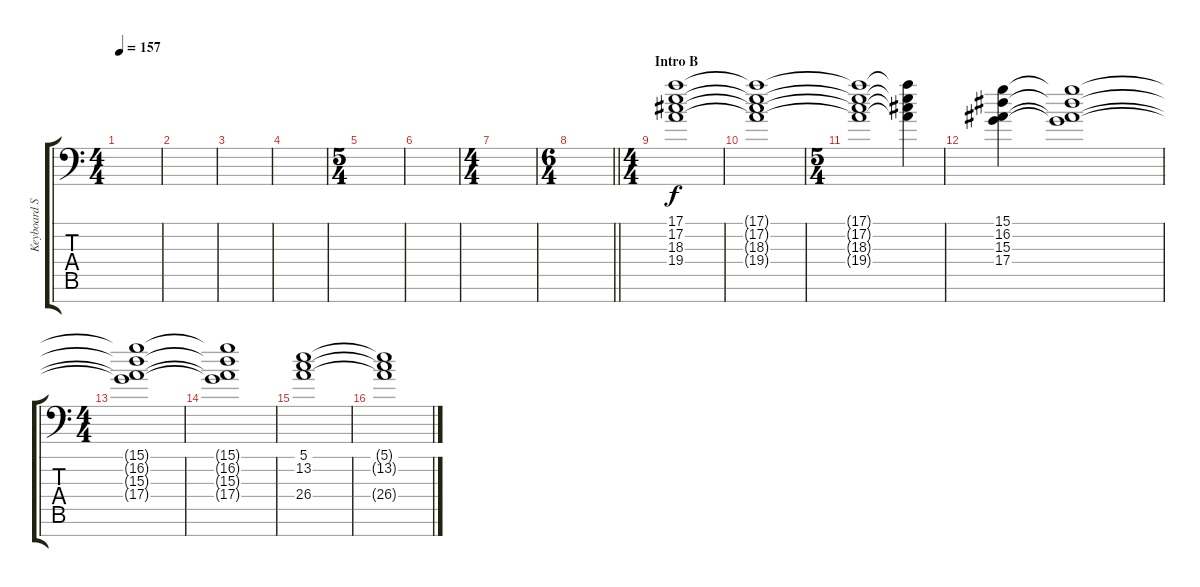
\track ("Keyboard Strings" "Keyboard S") {instrument stringensemble1}
\staff {score tabs}
\tuning (E4 B3 G3 D3 A2 E2 C-1) {hide}
\ts (4 4)
\tempo 157
\clef f4
\ks c
|
|
|
|
\ts (5 4)
|
|
\ts (4 4)
|
\ts (6 4)
\barLineRight lightlight
|
\ts (4 4)
\section ("" "Intro B")
(17.1 17.2 18.3 19.4).1 |
(17.1{t} 17.2{t} 18.3{t} 19.4{t}).1 |
\ts (5 4)
(17.1{t} 17.2{t} 18.3{t} 19.4{t}).1 (17.1{t} 17.2{t} 18.3{t} 19.4{t}).4 |
(15.1 16.2 15.3 17.4).4 (15.1{t} 16.2{t} 15.3{t} 17.4{t}).1 |
\ts (4 4)
(15.1{t} 16.2{t} 15.3{t} 17.4{t}).1 |
(15.1{t} 16.2{t} 15.3{t} 17.4{t}).1 |
(5.1 13.2 26.4).1 |
(5.1{t} 13.2{t} 26.4{t}).1
